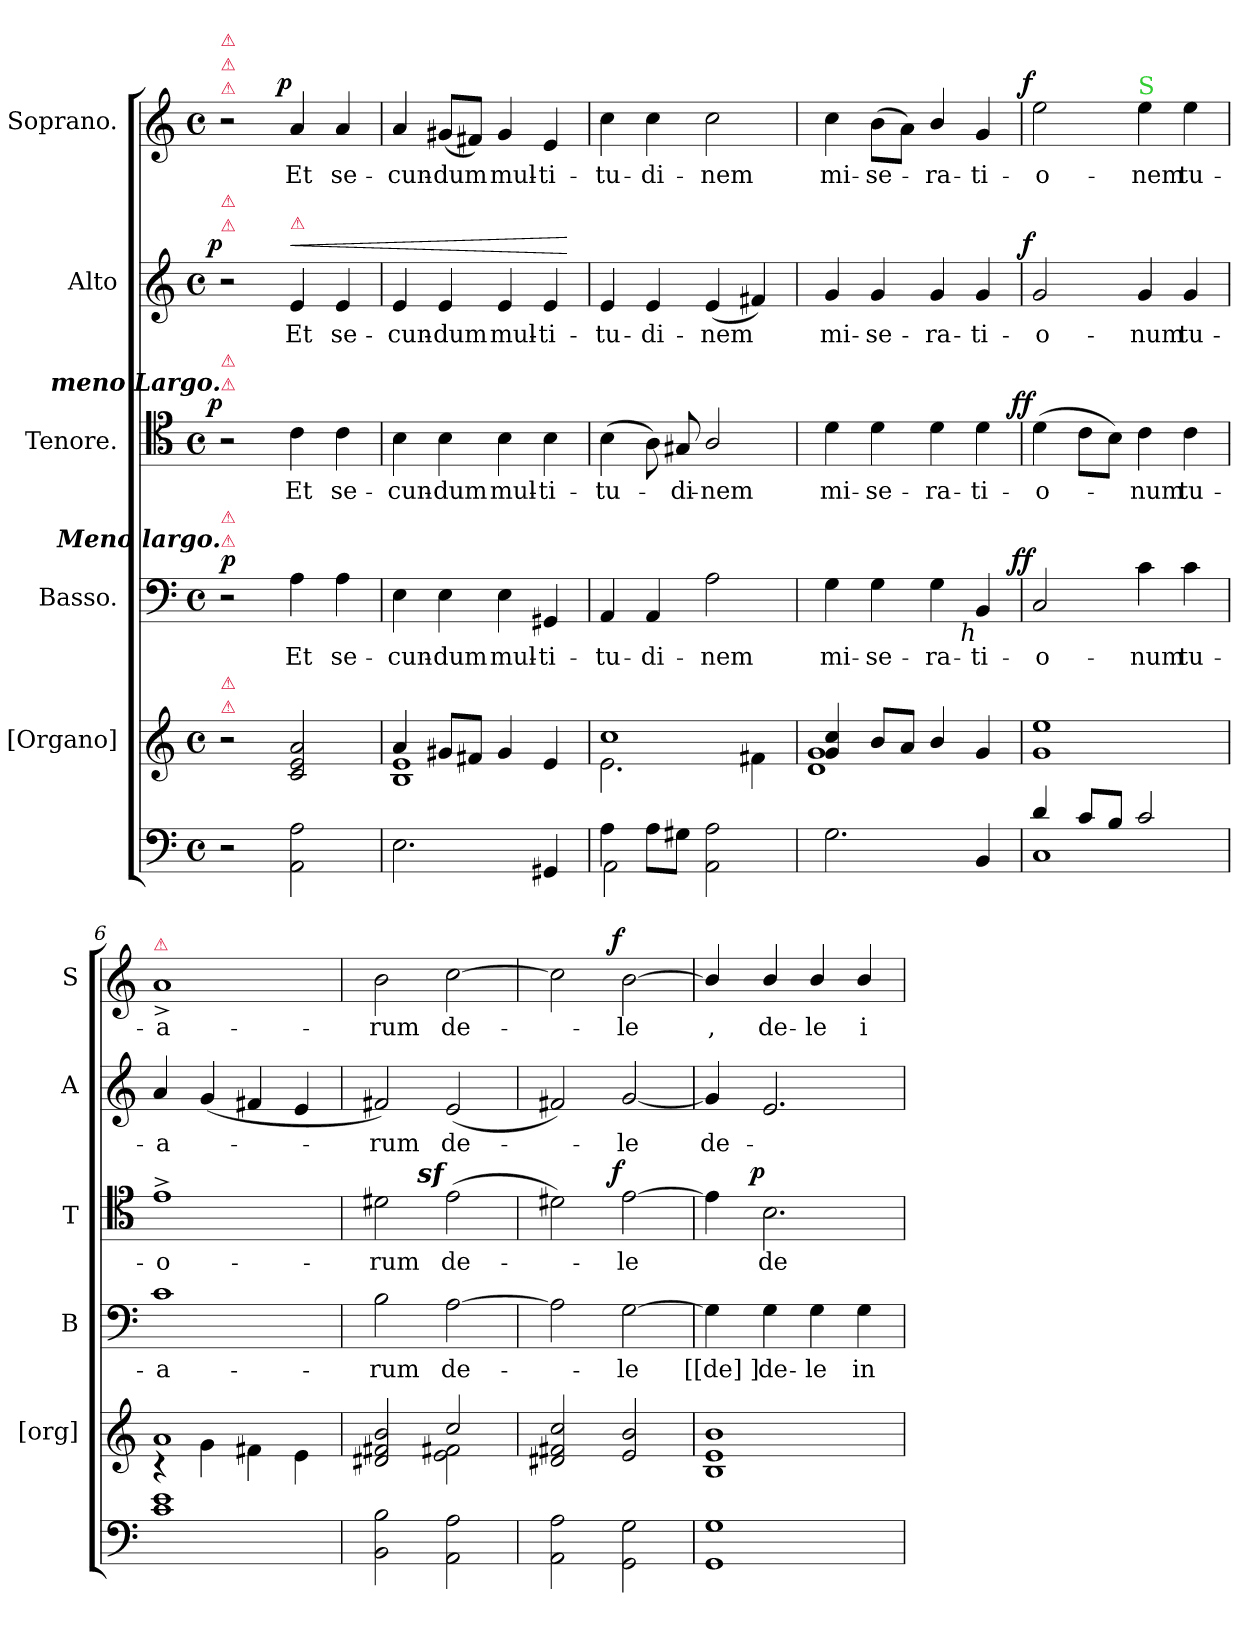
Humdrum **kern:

**kern	**kern	**kern	**text	**dynam	**kern	**text	**dynam	**kern	**text	**dynam	**kern	**text	**dynam
*part6	*part5	*part4	*part4	*part4	*part3	*part3	*part3	*part2	*part2	*part2	*part1	*part1	*part1
*staff6	*staff5	*staff4	*staff4	*staff4	*staff3	*staff3	*staff3	*staff2	*staff2	*staff2	*staff1	*staff1	*staff1
*	*I"[Organo]	*I"Basso.	*	*	*I"Tenore.	*	*	*I"Alto	*	*	*I"Soprano.	*	*
*	*I'[org]	*I'B	*	*	*I'T	*	*	*I'A	*	*	*I'S	*	*
*clefF4	*clefG2	*clefF4	*	*	*clefC4	*	*	*clefG2	*	*	*clefG2	*	*
*k[]	*k[]	*k[]	*	*	*k[]	*	*	*k[]	*	*	*k[]	*	*
*M4/4	*M4/4	*M4/4	*	*	*M4/4	*	*	*M4/4	*	*	*M4/4	*	*
*met(c)	*met(c)	*met(c)	*	*	*met(c)	*	*	*met(c)	*	*	*met(c)	*	*
=1	=1	=1	=1	=1	=1	=1	=1	=1	=1	=1	=1	=1	=1
!	!	!	!	!	!	!	!	!	!	!	!LO:TX:a:color=crimson:t=⚠	!	!
!	!	!	!	!	!	!	!	!	!	!	!LO:TX:a:Bi:color=crimson:t=⚠	!	!
!	!	!	!	!	!	!	!	!	!	!	!LO:TX:a:color=crimson:t=⚠	!	!
!	!	!	!	!	!	!	!	!LO:TX:a:Bi:color=crimson:t=⚠	!	!	!	!	!
!	!	!	!	!	!	!	!	!LO:TX:a:color=crimson:t=⚠	!	!	!	!	!
!	!	!	!	!	!LO:TX:a:color=crimson:t=⚠	!	!	!	!	!	!	!	!
!	!	!	!	!	!LO:TX:a:Bi:color=crimson:t=⚠	!	!	!	!	!	!	!	!
!	!	!	!	!	!LO:TX:a:Bi:rj:t=meno Largo.	!	!	!	!	!	!	!	!
!	!	!LO:TX:a:color=crimson:t=⚠	!	!	!	!	!	!	!	!	!	!	!
!	!	!LO:TX:a:Bi:color=crimson:t=⚠	!	!	!	!	!	!	!	!	!	!	!
!	!	!LO:TX:a:Bi:rj:t=Meno largo.	!	!	!	!	!	!	!	!	!	!	!
!	!LO:TX:a:color=crimson:t=⚠	!	!	!	!	!	!	!	!	!	!	!	!
!	!LO:TX:a:Bi:color=crimson:t=⚠	!	!	!	!	!	!	!	!	!	!	!	!
!	!	!	!	!LO:DY:a	!	!	!LO:DY:b:rj	!	!	!LO:DY:b:rj	!	!	!
2r	2r	2r	.	p	2r	.	p	2r	.	p	2r	.	.
!	!	!	!	!	!	!	!	!LO:TX:a:Bi:color=crimson:t=⚠	!	!	!	!	!
!	!	!	!	!	!	!	!	!	!	!LO:HP:a	!	!	!LO:DY:a:rj
2AA\ 2A\	2c/ 2e/ 2a/	4A\	Et	.	4c\	Et	.	4e/	Et	<	4a/	Et	p
.	.	4A\	se-	.	4c\	se-	.	4e/	se-	.	4a/	se-	.
=2	=2	=2	=2	=2	=2	=2	=2	=2	=2	=2	=2	=2	=2
*	*^	*	*	*	*	*	*	*	*	*	*	*	*
2.E\	4a/	1B 1e	4E\	-cun-	.	4B\	-cun-	.	4e/	-cun-	.	4a/	-cun-	.
.	8g#X/L	.	4E\	-dum	.	4B\	-dum	.	4e/	-dum	.	(<8g#X/L	-dum	.
.	8f#X/J	.	.	.	.	.	.	.	.	.	.	8f#X/J)	.	.
.	4g#/	.	4E\	mul-	.	4B\	mul-	.	4e/	mul-	.	4g#/	mul-	.
4GG#X/	4e/	.	4GG#X/	-ti-	.	4B\	-ti-	.	4e/	-ti-	.	4e/	-ti-	.
*	*v	*v	*	*	*	*	*	*	*	*	*	*	*	*
.	.	.	.	.	.	.	.	.	.	[	.	.	.
=3	=3	=3	=3	=3	=3	=3	=3	=3	=3	=3	=3	=3	=3
*^	*^	*	*	*	*	*	*	*	*	*	*	*	*
4A\	2AA\	1cc	2.e\	4AA/	-tu-	.	(>4B\	-tu-	.	4e/	-tu-	.	4cc\	-tu-	.
8A\L	.	.	.	4AA/	-di-	.	8A\)	.	.	4e/	-di-	.	4cc\	-di-	.
8G#X\J	.	.	.	.	.	.	8G#X/	-di-	.	.	.	.	.	.	.
2AA\ 2A\	2ryy	.	.	2A\	-nem	.	2A/	-nem	.	(<4e/	-nem	.	2cc\	-nem	.
.	.	.	4f#X\	.	.	.	.	.	.	4f#X/)	.	.	.	.	.
*v	*v	*	*	*	*	*	*	*	*	*	*	*	*	*	*
=4	=4	=4	=4	=4	=4	=4	=4	=4	=4	=4	=4	=4	=4	=4
2.G\	4g/ 4cc/	1d 1g	4G\	mi-	.	4d\	mi-	.	4g/	mi-	.	4cc\	mi-	.
.	8b/L	.	4G\	-se-	.	4d\	-se-	.	4g/	-se-	.	(>8b\L	-se-	.
.	8a/J	.	.	.	.	.	.	.	.	.	.	8a\J)	.	.
.	4b/	.	4G\	-ra-	.	4d\	-ra-	.	4g/	-ra-	.	4b/	-ra-	.
!	!	!	!LO:TX:b:i:rj:t=h	!	!	!	!	!	!	!	!	!	!	!
4BB/	4g/	.	4BB/	-ti-	.	4d\	-ti-	.	4g/	-ti-	.	4g/	-ti-	.
*	*v	*v	*	*	*	*	*	*	*	*	*	*	*	*
=5	=5	=5	=5	=5	=5	=5	=5	=5	=5	=5	=5	=5	=5
*^	*	*	*	*	*	*	*	*	*	*	*	*	*
!	!	!	!	!	!LO:DY:a:rj	!	!	!LO:DY:a:rj	!	!	!LO:DY:b:rj	!	!	!LO:DY:a:rj
4d/	1C	1g 1ee	2C/	-o-	ff	(>4d\	-o-	ff	2g/	-o-	f	2ee\	-o-	f
8c/L	.	.	.	.	.	8c\L	.	.	.	.	.	.	.	.
8B/J	.	.	.	.	.	8B\J)	.	.	.	.	.	.	.	.
!	!	!	!	!	!	!	!	!	!	!	!	!LO:TX:a:color=limegreen:t=S	!	!
2c/	.	.	4c\	-num	.	4c\	-num	.	4g/	-num	.	4ee\	-nem	.
.	.	.	4c\	tu-	.	4c\	tu-	.	4g/	tu-	.	4ee\	tu-	.
*v	*v	*	*	*	*	*	*	*	*	*	*	*	*	*
=6	=6	=6	=6	=6	=6	=6	=6	=6	=6	=6	=6	=6	=6
*	*^	*	*	*	*	*	*	*	*	*	*	*	*
!	!	!	!	!	!	!	!	!	!	!	!	!LO:TX:a:color=crimson:t=⚠	!	!
1c 1e	1a	4r	1c	-a-	.	1e^<	-o-	.	4a/	-a-	.	1a^>	-a-	.
.	.	4g\	.	.	.	.	.	.	(>4g/	.	.	.	.	.
.	.	4f#X\	.	.	.	.	.	.	4f#X/	.	.	.	.	.
.	.	4e\	.	.	.	.	.	.	4e/	.	.	.	.	.
=7	=7	=7	=7	=7	=7	=7	=7	=7	=7	=7	=7	=7	=7	=7
2BB\ 2B\	2d#X/ 2f#X/ 2b/	2ryy	2B\	-rum	.	2d#X\	-rum	.	2f#X/)	-rum	.	2b\	-rum	.
!	!	!	!	!	!	!LO:DY:rj	!	!	!	!	!	!	!	!
2AA\ 2A\	2cc/	2e\ 2f#X\	[2A\	de-	.	(>2ez<\	de-	.	(<2e/	de-	.	[2cc\	de-	.
*	*v	*v	*	*	*	*	*	*	*	*	*	*	*	*
=8	=8	=8	=8	=8	=8	=8	=8	=8	=8	=8	=8	=8	=8
2AA\ 2A\	2d#X/ 2f#X/ 2cc/	2A\]	.	.	2d#X\)	.	.	2f#X/)	.	.	2cc\]	.	.
!	!	!	!	!	!	!	!LO:DY:a:rj	!	!	!	!	!	!LO:DY:a:rj
2GG\ 2G\	2e/ 2b/	[2G\	-le	.	[2e\	-le	f	[2g/	-le	.	[2b\	-le	f
=9	=9	=9	=9	=9	=9	=9	=9	=9	=9	=9	=9	=9	=9
1GG 1G	1B 1e 1b	4G\]	[[de]]	.	4e\]	.	.	4g/]	de-	.	4b/]	,	.
!	!	!	!	!	!	!	!LO:DY:b:rj	!	!	!	!	!	!
.	.	4G\	de-	.	2.B\	de-	p	2.e/	.	.	4b/	de-	.
.	.	4G\	-le	.	.	.	.	.	.	.	4b/	-le	.
.	.	4G\	in-	.	.	.	.	.	.	.	4b/	i-	.
=	=	=	=	=	=	=	=	=	=	=	=	=	=
*-	*-	*-	*-	*-	*-	*-	*-	*-	*-	*-	*-	*-	*-
